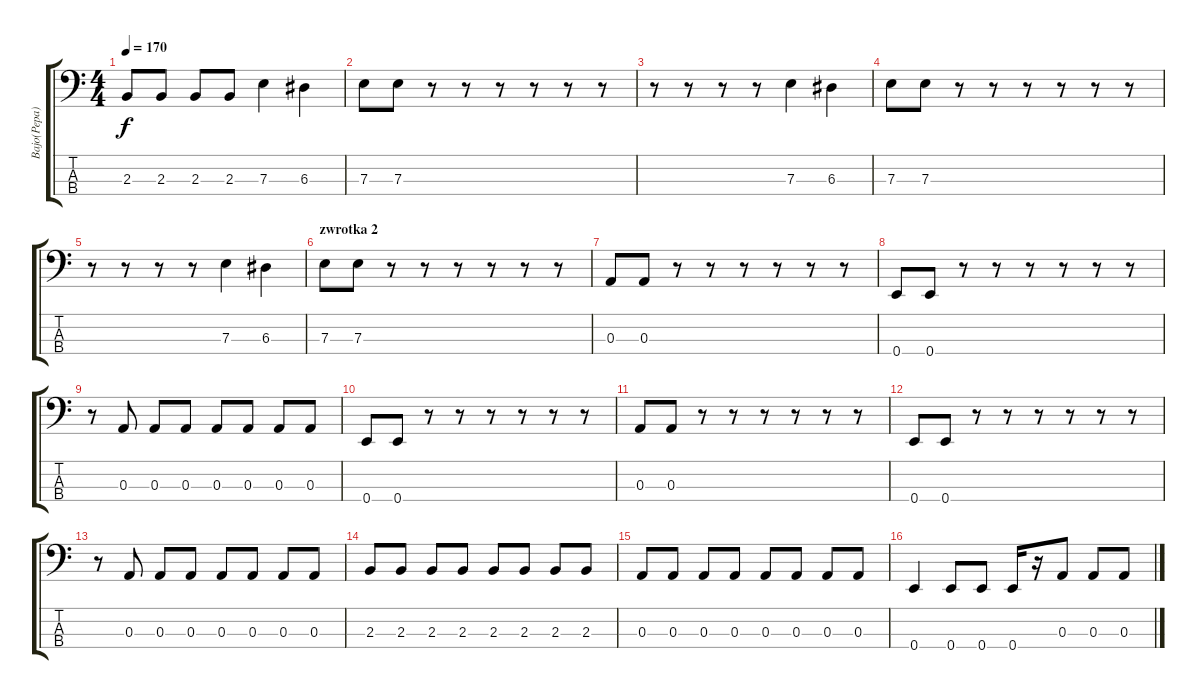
\track ("Bajo(Pepa)" "Bajo(Pepa)") {instrument electricbasspick}
\staff {score tabs}
\tuning (G2 D2 A1 E1) {hide}
\ts (4 4)
\tempo 170
\clef f4
\ks c
2.3.8{dy f} 2.3.8 2.3.8 2.3.8 7.3.4 6.3.4 |
7.3.8 7.3.8 r.8 r.8 r.8 r.8 r.8 r.8 |
r.8 r.8 r.8 r.8 7.3.4 6.3.4 |
7.3.8 7.3.8 r.8 r.8 r.8 r.8 r.8 r.8 |
r.8 r.8 r.8 r.8 7.3.4 6.3.4 |
\section ("" "zwrotka 2")
7.3.8 7.3.8 r.8 r.8 r.8 r.8 r.8 r.8 |
0.3.8 0.3.8 r.8 r.8 r.8 r.8 r.8 r.8 |
0.4.8 0.4.8 r.8 r.8 r.8 r.8 r.8 r.8 |
r.8 0.3.8 0.3.8 0.3.8 0.3.8 0.3.8 0.3.8 0.3.8 |
0.4.8 0.4.8 r.8 r.8 r.8 r.8 r.8 r.8 |
0.3.8 0.3.8 r.8 r.8 r.8 r.8 r.8 r.8 |
0.4.8 0.4.8 r.8 r.8 r.8 r.8 r.8 r.8 |
r.8 0.3.8 0.3.8 0.3.8 0.3.8 0.3.8 0.3.8 0.3.8 |
2.3.8 2.3.8 2.3.8 2.3.8 2.3.8 2.3.8 2.3.8 2.3.8 |
0.3.8 0.3.8 0.3.8 0.3.8 0.3.8 0.3.8 0.3.8 0.3.8 |
0.4.4 0.4.8 0.4.8 0.4.16 r.16 0.3.8 0.3.8 0.3.8
